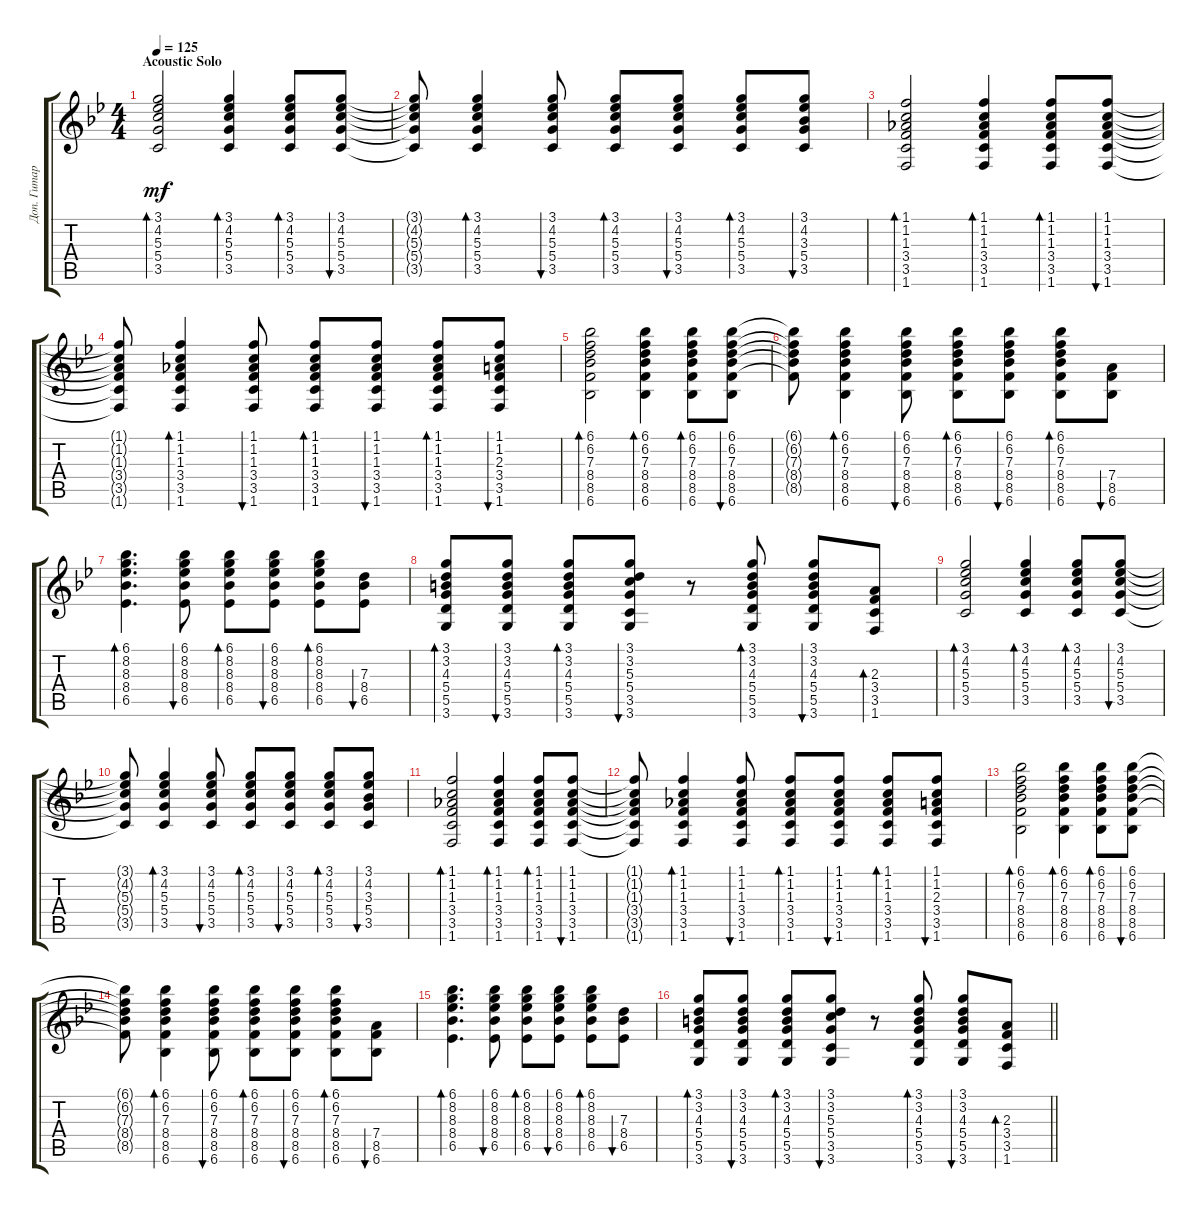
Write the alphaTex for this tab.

\track ("Доп. Гитара" "Доп. Гитар") {instrument acousticguitarsteel}
\staff {score tabs}
\tuning (E4 B3 G3 D3 A2 E2) {hide}
\ts (4 4)
\section ("" "Acoustic Solo")
\tempo 125
\clef g2
\ks bb
(3.1 4.2 5.3 5.4 3.5).2{bd 30 dy mf balance 16} (3.1 4.2 5.3 5.4 3.5).4{bd 30} (3.1 4.2 5.3 5.4 3.5).8{bd 30} (3.1 4.2 5.3 5.4 3.5).8{bu 30} |
(3.1{t} 4.2{t} 5.3{t} 5.4{t} 3.5{t}).8 (3.1 4.2 5.3 5.4 3.5).4{bd 60} (3.1 4.2 5.3 5.4 3.5).8{bu 60} (3.1 4.2 5.3 5.4 3.5).8{bd 60} (3.1 4.2 5.3 5.4 3.5).8{bu 60} (3.1 4.2 5.3 5.4 3.5).8{bd 60} (3.1 4.2 3.3 5.4 3.5).8{bu 60} |
(1.1 1.2 1.3 3.4 3.5 1.6).2{bd 30} (1.1 1.2 1.3 3.4 3.5 1.6).4{bd 30} (1.1 1.2 1.3 3.4 3.5 1.6).8{bd 30} (1.1 1.2 1.3 3.4 3.5 1.6).8{bu 30} |
(1.1{t} 1.2{t} 1.3{t} 3.4{t} 3.5{t} 1.6{t}).8 (1.1 1.2 1.3 3.4 3.5 1.6).4{bd 30} (1.1 1.2 1.3 3.4 3.5 1.6).8{bu 30} (1.1 1.2 1.3 3.4 3.5 1.6).8{bd 30} (1.1 1.2 1.3 3.4 3.5 1.6).8{bu 30} (1.1 1.2 1.3 3.4 3.5 1.6).8{bd 30} (1.1 1.2 2.3 3.4 3.5 1.6).8{bu 30} |
(6.1 6.2 7.3 8.4 8.5 6.6).2{bd 30} (6.1 6.2 7.3 8.4 8.5 6.6).4{bd 30} (6.1 6.2 7.3 8.4 8.5 6.6).8{bd 30} (6.1 6.2 7.3 8.4 8.5 6.6).8{bu 30} |
(6.1{t} 6.2{t} 7.3{t} 8.4{t} 8.5{t}).8 (6.1 6.2 7.3 8.4 8.5 6.6).4{bd 30} (6.1 6.2 7.3 8.4 8.5 6.6).8{bu 30} (6.1 6.2 7.3 8.4 8.5 6.6).8{bd 30} (6.1 6.2 7.3 8.4 8.5 6.6).8{bu 30} (6.1 6.2 7.3 8.4 8.5 6.6).8{bd 30} (7.4 8.5 6.6).8{bu 30} |
(6.1 8.2 8.3 8.4 6.5).4{d bd 30} (6.1 8.2 8.3 8.4 6.5).8{bu 30} (6.1 8.2 8.3 8.4 6.5).8{bd 30} (6.1 8.2 8.3 8.4 6.5).8{bu 30} (6.1 8.2 8.3 8.4 6.5).8{bd 30} (7.3 8.4 6.5).8{bu 30} |
(3.1 3.2 4.3 5.4 5.5 3.6).8{bd 30} (3.1 3.2 4.3 5.4 5.5 3.6).8{bu 30} (3.1 3.2 4.3 5.4 5.5 3.6).8{bd 30} (3.1 3.2 5.3 5.4 3.5 3.6).8{bu 30} r.8 (3.1 3.2 4.3 5.4 5.5 3.6).8{bd 30} (3.1 3.2 4.3 5.4 5.5 3.6).8{bu 30} (2.3 3.4 3.5 1.6).8{bd 30} |
(3.1 4.2 5.3 5.4 3.5).2{bd 30} (3.1 4.2 5.3 5.4 3.5).4{bd 30} (3.1 4.2 5.3 5.4 3.5).8{bd 30} (3.1 4.2 5.3 5.4 3.5).8{bu 30} |
(3.1{t} 4.2{t} 5.3{t} 5.4{t} 3.5{t}).8 (3.1 4.2 5.3 5.4 3.5).4{bd 60} (3.1 4.2 5.3 5.4 3.5).8{bu 60} (3.1 4.2 5.3 5.4 3.5).8{bd 60} (3.1 4.2 5.3 5.4 3.5).8{bu 60} (3.1 4.2 5.3 5.4 3.5).8{bd 60} (3.1 4.2 3.3 5.4 3.5).8{bu 60} |
(1.1 1.2 1.3 3.4 3.5 1.6).2{bd 30} (1.1 1.2 1.3 3.4 3.5 1.6).4{bd 30} (1.1 1.2 1.3 3.4 3.5 1.6).8{bd 30} (1.1 1.2 1.3 3.4 3.5 1.6).8{bu 30} |
(1.1{t} 1.2{t} 1.3{t} 3.4{t} 3.5{t} 1.6{t}).8 (1.1 1.2 1.3 3.4 3.5 1.6).4{bd 30} (1.1 1.2 1.3 3.4 3.5 1.6).8{bu 30} (1.1 1.2 1.3 3.4 3.5 1.6).8{bd 30} (1.1 1.2 1.3 3.4 3.5 1.6).8{bu 30} (1.1 1.2 1.3 3.4 3.5 1.6).8{bd 30} (1.1 1.2 2.3 3.4 3.5 1.6).8{bu 30} |
(6.1 6.2 7.3 8.4 8.5 6.6).2{bd 30} (6.1 6.2 7.3 8.4 8.5 6.6).4{bd 30} (6.1 6.2 7.3 8.4 8.5 6.6).8{bd 30} (6.1 6.2 7.3 8.4 8.5 6.6).8{bu 30} |
(6.1{t} 6.2{t} 7.3{t} 8.4{t} 8.5{t}).8 (6.1 6.2 7.3 8.4 8.5 6.6).4{bd 30} (6.1 6.2 7.3 8.4 8.5 6.6).8{bu 30} (6.1 6.2 7.3 8.4 8.5 6.6).8{bd 30} (6.1 6.2 7.3 8.4 8.5 6.6).8{bu 30} (6.1 6.2 7.3 8.4 8.5 6.6).8{bd 30} (7.4 8.5 6.6).8{bu 30} |
(6.1 8.2 8.3 8.4 6.5).4{d bd 30} (6.1 8.2 8.3 8.4 6.5).8{bu 30} (6.1 8.2 8.3 8.4 6.5).8{bd 30} (6.1 8.2 8.3 8.4 6.5).8{bu 30} (6.1 8.2 8.3 8.4 6.5).8{bd 30} (7.3 8.4 6.5).8{bu 30} |
\barLineRight lightlight
(3.1 3.2 4.3 5.4 5.5 3.6).8{bd 30} (3.1 3.2 4.3 5.4 5.5 3.6).8{bu 30} (3.1 3.2 4.3 5.4 5.5 3.6).8{bd 30} (3.1 3.2 5.3 5.4 3.5 3.6).8{bu 30} r.8 (3.1 3.2 4.3 5.4 5.5 3.6).8{bd 30} (3.1 3.2 4.3 5.4 5.5 3.6).8{bu 30} (2.3 3.4 3.5 1.6).8{bd 30}
